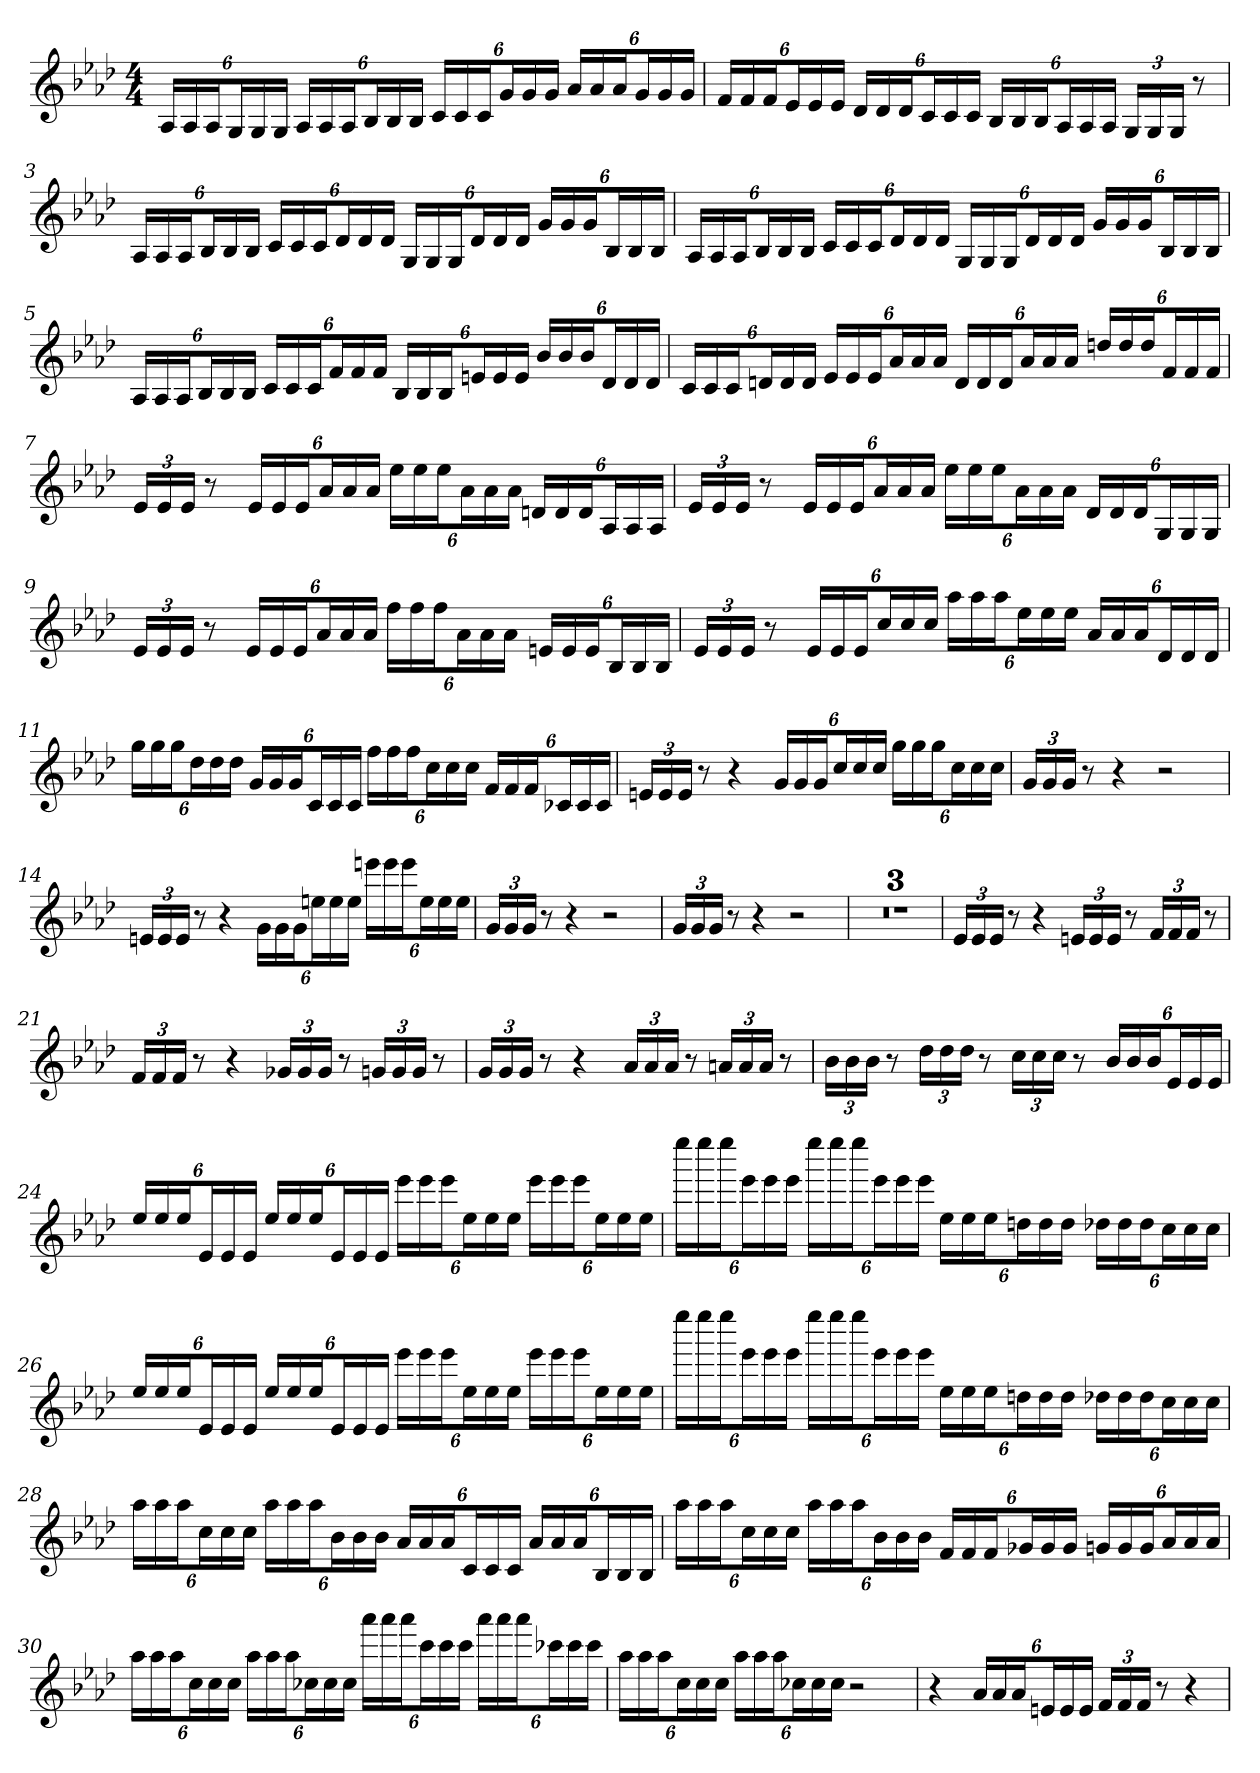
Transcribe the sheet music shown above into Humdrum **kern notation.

**kern
*part1
*staff1
*clefG2
*k[b-e-a-d-]
*A-:
*M4/4
=1
24A-/LL
24A-/
24A-/J
24G/L
24G/
24G/JJ
24A-/LL
24A-/
24A-/J
24B-/L
24B-/
24B-/JJ
24c/LL
24c/
24c/J
24g/L
24g/
24g/JJ
24a-/LL
24a-/
24a-/J
24g/L
24g/
24g/JJ
=2
24f/LL
24f/
24f/J
24e-/L
24e-/
24e-/JJ
24d-/LL
24d-/
24d-/J
24c/L
24c/
24c/JJ
24B-/LL
24B-/
24B-/J
24A-/L
24A-/
24A-/JJ
24G/LL
24G/
24G/JJ
8r
=3
24A-/LL
24A-/
24A-/J
24B-/L
24B-/
24B-/JJ
24c/LL
24c/
24c/J
24d-/L
24d-/
24d-/JJ
24G/LL
24G/
24G/J
24d-/L
24d-/
24d-/JJ
24g/LL
24g/
24g/J
24B-/L
24B-/
24B-/JJ
=4
24A-/LL
24A-/
24A-/J
24B-/L
24B-/
24B-/JJ
24c/LL
24c/
24c/J
24d-/L
24d-/
24d-/JJ
24G/LL
24G/
24G/J
24d-/L
24d-/
24d-/JJ
24g/LL
24g/
24g/J
24B-/L
24B-/
24B-/JJ
=5
24A-/LL
24A-/
24A-/J
24B-/L
24B-/
24B-/JJ
24c/LL
24c/
24c/J
24f/L
24f/
24f/JJ
24B-/LL
24B-/
24B-/J
24en/L
24e/
24e/JJ
24b-/LL
24b-/
24b-/J
24d-/L
24d-/
24d-/JJ
=6
24c/LL
24c/
24c/J
24dn/L
24d/
24d/JJ
24e-/LL
24e-/
24e-/J
24a-/L
24a-/
24a-/JJ
24d/LL
24d/
24d/J
24a-/L
24a-/
24a-/JJ
24ddn/LL
24dd/
24dd/J
24f/L
24f/
24f/JJ
=7
24e-/LL
24e-/
24e-/JJ
8r
24e-/LL
24e-/
24e-/J
24a-/L
24a-/
24a-/JJ
24ee-\LL
24ee-\
24ee-\J
24a-\L
24a-\
24a-\JJ
24dn/LL
24d/
24d/J
24A-/L
24A-/
24A-/JJ
=8
24e-/LL
24e-/
24e-/JJ
8r
24e-/LL
24e-/
24e-/J
24a-/L
24a-/
24a-/JJ
24ee-\LL
24ee-\
24ee-\J
24a-\L
24a-\
24a-\JJ
24d-/LL
24d-/
24d-/J
24G/L
24G/
24G/JJ
=9
24e-/LL
24e-/
24e-/JJ
8r
24e-/LL
24e-/
24e-/J
24a-/L
24a-/
24a-/JJ
24ff\LL
24ff\
24ff\J
24a-\L
24a-\
24a-\JJ
24en/LL
24e/
24e/J
24B-/L
24B-/
24B-/JJ
=10
24e-/LL
24e-/
24e-/JJ
8r
24e-/LL
24e-/
24e-/J
24cc/L
24cc/
24cc/JJ
24aa-\LL
24aa-\
24aa-\J
24ee-\L
24ee-\
24ee-\JJ
24a-/LL
24a-/
24a-/J
24d-/L
24d-/
24d-/JJ
=11
24gg\LL
24gg\
24gg\J
24dd-\L
24dd-\
24dd-\JJ
24g/LL
24g/
24g/J
24c/L
24c/
24c/JJ
24ff\LL
24ff\
24ff\J
24cc\L
24cc\
24cc\JJ
24f/LL
24f/
24f/J
24c-X/L
24c-/
24c-/JJ
=12
24en/LL
24e/
24e/JJ
8r
4r
24g/LL
24g/
24g/J
24cc/L
24cc/
24cc/JJ
24gg\LL
24gg\
24gg\J
24cc\L
24cc\
24cc\JJ
=13
24g/LL
24g/
24g/JJ
8r
4r
2r
=14
24en/LL
24e/
24e/JJ
8r
4r
24g\LL
24g\
24g\J
24een\L
24ee\
24ee\JJ
24eeen\LL
24eee\
24eee\J
24ee\L
24ee\
24ee\JJ
=15
24g/LL
24g/
24g/JJ
8r
4r
2r
=16
24g/LL
24g/
24g/JJ
8r
4r
2r
=17
1r
=18
1r
=19
1r
=20
24e-/LL
24e-/
24e-/JJ
8r
4r
24en/LL
24e/
24e/JJ
8r
24f/LL
24f/
24f/JJ
8r
=21
24f/LL
24f/
24f/JJ
8r
4r
24g-X/LL
24g-/
24g-/JJ
8r
24gn/LL
24g/
24g/JJ
8r
=22
24g/LL
24g/
24g/JJ
8r
4r
24a-/LL
24a-/
24a-/JJ
8r
24an/LL
24a/
24a/JJ
8r
=23
24b-\LL
24b-\
24b-\JJ
8r
24dd-\LL
24dd-\
24dd-\JJ
8r
24cc\LL
24cc\
24cc\JJ
8r
24b-/LL
24b-/
24b-/J
24e-/L
24e-/
24e-/JJ
=24
24ee-/LL
24ee-/
24ee-/J
24e-/L
24e-/
24e-/JJ
24ee-/LL
24ee-/
24ee-/J
24e-/L
24e-/
24e-/JJ
24eee-\LL
24eee-\
24eee-\J
24ee-\L
24ee-\
24ee-\JJ
24eee-\LL
24eee-\
24eee-\J
24ee-\L
24ee-\
24ee-\JJ
=25
24eeee-\LL
24eeee-\
24eeee-\J
24eee-\L
24eee-\
24eee-\JJ
24eeee-\LL
24eeee-\
24eeee-\J
24eee-\L
24eee-\
24eee-\JJ
24ee-\LL
24ee-\
24ee-\J
24ddn\L
24dd\
24dd\JJ
24dd-X\LL
24dd-\
24dd-\J
24cc\L
24cc\
24cc\JJ
=26
24ee-/LL
24ee-/
24ee-/J
24e-/L
24e-/
24e-/JJ
24ee-/LL
24ee-/
24ee-/J
24e-/L
24e-/
24e-/JJ
24eee-\LL
24eee-\
24eee-\J
24ee-\L
24ee-\
24ee-\JJ
24eee-\LL
24eee-\
24eee-\J
24ee-\L
24ee-\
24ee-\JJ
=27
24eeee-\LL
24eeee-\
24eeee-\J
24eee-\L
24eee-\
24eee-\JJ
24eeee-\LL
24eeee-\
24eeee-\J
24eee-\L
24eee-\
24eee-\JJ
24ee-\LL
24ee-\
24ee-\J
24ddn\L
24dd\
24dd\JJ
24dd-X\LL
24dd-\
24dd-\J
24cc\L
24cc\
24cc\JJ
=28
24aa-\LL
24aa-\
24aa-\J
24cc\L
24cc\
24cc\JJ
24aa-\LL
24aa-\
24aa-\J
24b-\L
24b-\
24b-\JJ
24a-/LL
24a-/
24a-/J
24c/L
24c/
24c/JJ
24a-/LL
24a-/
24a-/J
24B-/L
24B-/
24B-/JJ
=29
24aa-\LL
24aa-\
24aa-\J
24cc\L
24cc\
24cc\JJ
24aa-\LL
24aa-\
24aa-\J
24b-\L
24b-\
24b-\JJ
24f/LL
24f/
24f/J
24g-X/L
24g-/
24g-/JJ
24gn/LL
24g/
24g/J
24a-/L
24a-/
24a-/JJ
=30
24aa-\LL
24aa-\
24aa-\J
24cc\L
24cc\
24cc\JJ
24aa-\LL
24aa-\
24aa-\J
24cc-X\L
24cc-\
24cc-\JJ
24aaa-\LL
24aaa-\
24aaa-\J
24ccc\L
24ccc\
24ccc\JJ
24aaa-\LL
24aaa-\
24aaa-\J
24ccc-X\L
24ccc-\
24ccc-\JJ
=31
24aa-\LL
24aa-\
24aa-\J
24cc\L
24cc\
24cc\JJ
24aa-\LL
24aa-\
24aa-\J
24cc-X\L
24cc-\
24cc-\JJ
2r
=32
4r
24a-/LL
24a-/
24a-/J
24en/L
24e/
24e/JJ
24f/LL
24f/
24f/JJ
8r
4r
=
*-
